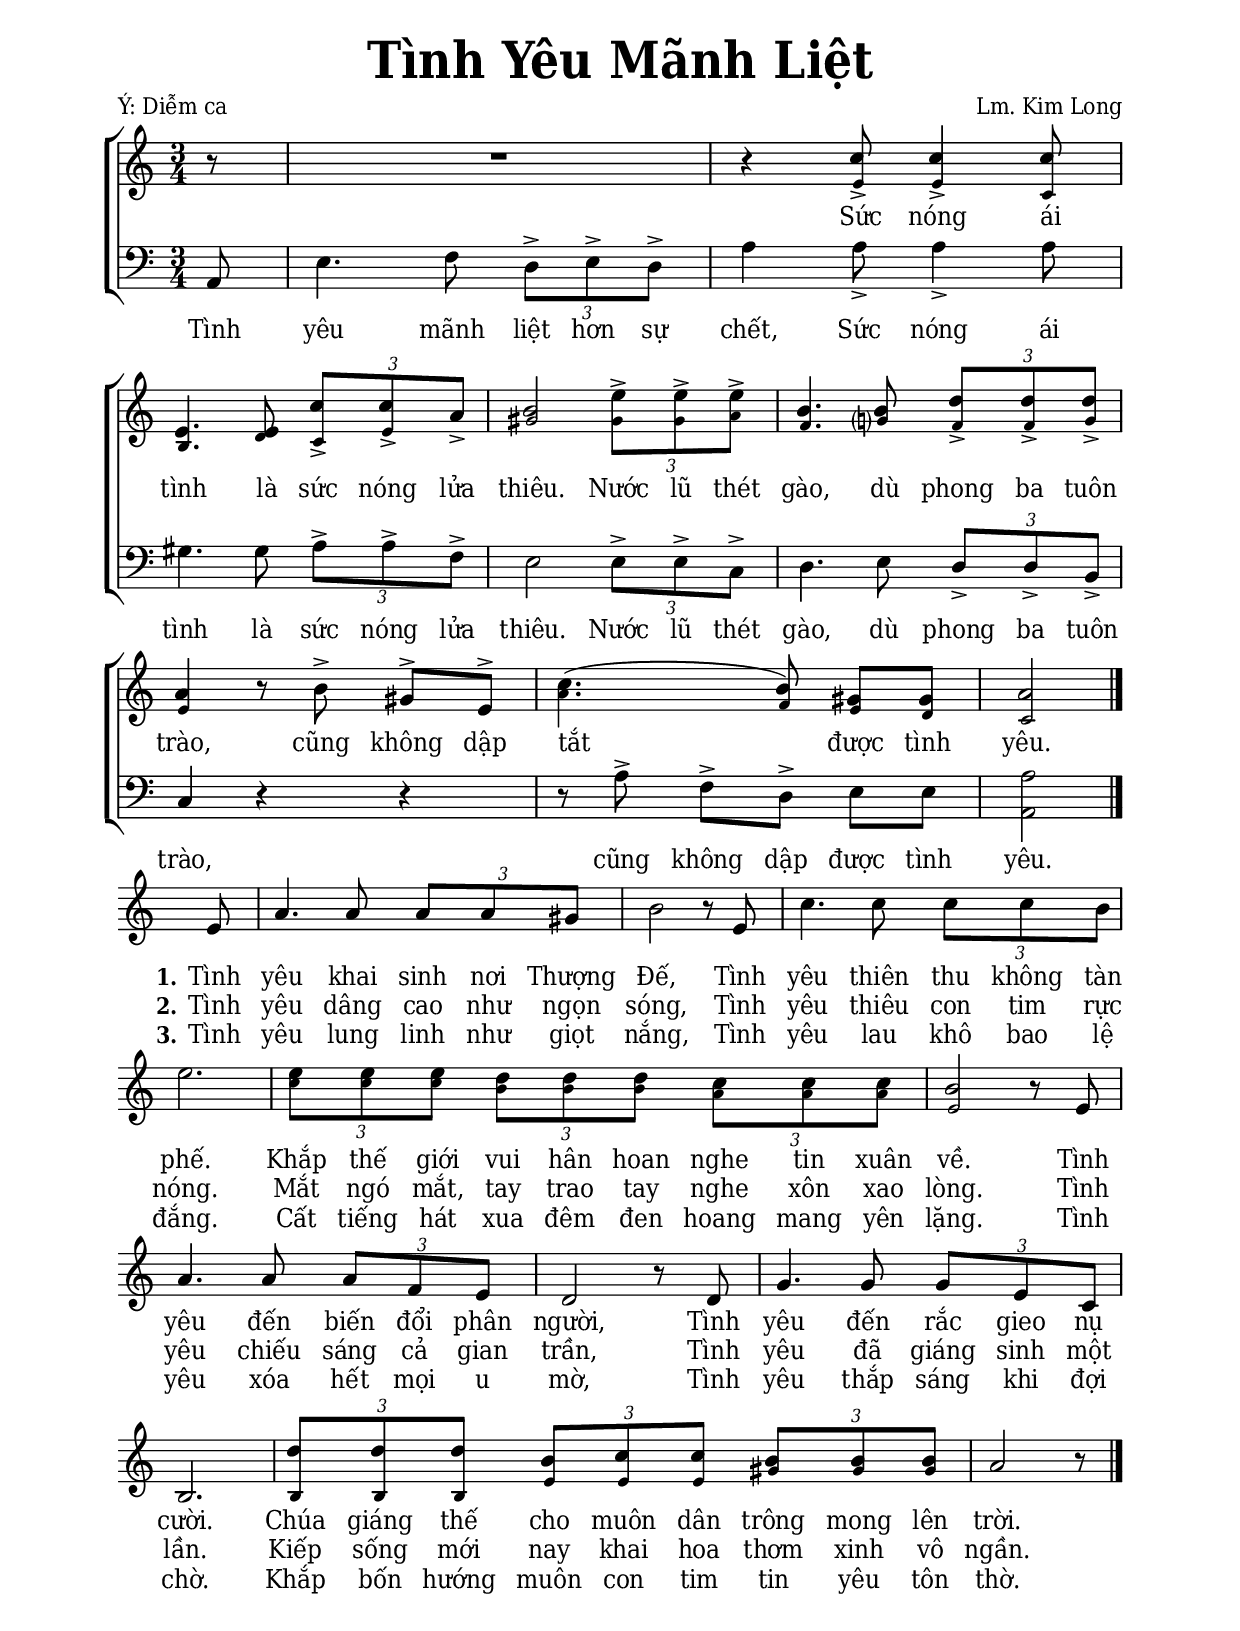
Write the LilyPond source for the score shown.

% Cài đặt chung
\version "2.22.1"
\include "english.ly"

\header {
  title = \markup { \fontsize #3 "Tình Yêu Mãnh Liệt" }
  poet = "Ý: Diễm ca"
  composer = "Lm. Kim Long"
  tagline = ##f
}

% Nhạc
% Đổi kích thước nốt cho bè phụ
notBePhu =
#(define-music-function (font-size music) (number? ly:music?)
   (for-some-music
     (lambda (m)
       (if (music-is-of-type? m 'rhythmic-event)
           (begin
             (set! (ly:music-property m 'tweaks)
                   (cons `(font-size . ,font-size)
                         (ly:music-property m 'tweaks)))
             #t)
           #f))
     music)
   music)

nhacDiepKhucSop = \relative c'' {
  \partial 8 r8 |
  R2.
  r4 c8 _> c4 _> c8 |
  e,4. e8 \tuplet 3/2 { c'8 _> c _> a _> } |
  b2 \tuplet 3/2 { e8 ^> e ^> e ^> } |
  b4. b8 \tuplet 3/2 { d _> d _> d _> } |
  a4 r8 b ^> gs ^> e ^> |
  c'4. (b8) gs gs |
  a2 \bar "|."
}

nhacDiepKhucAlto = \relative c' {
  r8
  R2.
  r4 e8 e4 c8 |
  b4. d8 \tuplet 3/2 { c e a } |
  gs2 \tuplet 3/2 { gs8 gs a } |
  f4. g!?8 \tuplet 3/2 { f f g } |
  e4 r8 b' gs e |
  a4. (f8) e d |
  c2
}

nhacDiepKhucBas = \relative c {
  a8 |
  e'4. f8 \tuplet 3/2 { d ^> e ^> d ^> } |
  a'4 a8 _> a4 _> a8 |
  gs4. gs8 \tuplet 3/2 { a ^> a ^> f ^> } |
  e2 \tuplet 3/2 { e8 ^> e ^> c ^> } |
  d4. e8 \tuplet 3/2 { d8 _> d _> b _> } |
  c4 r r |
  r8 a' ^> f ^> d ^> e e |
  <a a,>2
}

nhacPhienKhuc = \relative c' {
  \partial 8 e8 |
  a4. a8 \tuplet 3/2 { a8 a gs } |
  b2 r8 e, |
  c'4. c8 \tuplet 3/2 { c8 c b } |
  e2. |
  <<
    {
      \tuplet 3/2 { e8 e e } \tuplet 3/2 { d d d }
      \tuplet 3/2 { c c c } |
      b2
    }
    \notBePhu -2 {
      \tuplet 3/2 { c8 c c } \tuplet 3/2 { b b b }
      \tuplet 3/2 { a a a } |
      e2
    }
  >>
  r8 e |
  a4. a8 \tuplet 3/2 { a f e } |
  d2 r8 d |
  g4. g8 \tuplet 3/2 { g e c } |
  b2. |
  <<
    {
      \tuplet 3/2 { d'8 d d } \tuplet 3/2 { b c c }
      \tuplet 3/2 { b b b }
    }
    \notBePhu -2 {
      \tuplet 3/2 { b,8 b b } \tuplet 3/2 { e e e }
      \tuplet 3/2 { gs gs gs }
    }
  >>
  a2 r8 \bar "|."
}

% Lời
loiDiepKhucSop = \lyricmode {
  Sức nóng ái tình là sức nóng lửa thiêu.
  Nước lũ thét gào, dù phong ba tuôn trào,
  cũng không dập tắt được tình yêu.
}

loiDiepKhucBas = \lyricmode {
  Tình yêu mãnh liệt hơn sự chết,
  Sức nóng ái tình là sức nóng lửa thiêu.
  Nước lũ thét gào, dù phong ba tuôn trào,
  cũng không dập được tình yêu.
}

loiPhienKhucMot = \lyricmode {
  \set stanza = #"1."
  Tình yêu khai sinh nơi Thượng Đế,
  Tình yêu thiên thu không tàn phế.
  Khắp thế giới vui hân hoan nghe tin xuân về.
  Tình yêu đến biến đổi phân người,
  Tình yêu đến rắc gieo nụ cười.
  Chúa giáng thế cho muôn dân trông mong lên trời.
}

loiPhienKhucHai = \lyricmode {
  \set stanza = #"2."
  Tình yêu dâng cao như ngọn sóng,
  Tình yêu thiêu con tim rực nóng.
  Mắt ngó mắt, tay trao tay nghe xôn xao lòng.
  Tình yêu chiếu sáng cả gian trần,
  Tình yêu đã giáng sinh một lần.
  Kiếp sống mới nay khai hoa thơm xinh vô ngần.
}

loiPhienKhucBa = \lyricmode {
  \set stanza = #"3."
  Tình yêu lung linh như giọt nắng,
  Tình yêu lau khô bao lệ đắng.
  Cất tiếng hát xua đêm đen hoang mang yên lặng.
  Tình yêu xóa hết mọi u mờ,
  Tình yêu thắp sáng khi đợi chờ.
  Khắp bốn hướng muôn con tim tin yêu tôn thờ.
}

% Dàn trang
\paper {
  #(set-paper-size "a4")
  top-margin = 15\mm
  bottom-margin = 15\mm
  left-margin = 20\mm
  right-margin = 20\mm
  indent = #0
  #(define fonts
    (make-pango-font-tree
      "Deja Vu Serif Condensed"
      "Deja Vu Serif Condensed"
      "Deja Vu Serif Condensed"
      (/ 20 20)))
  print-page-number = #f
  page-count = #1
  %systems-per-page = 5
}

TongNhip = {
  \key c \major \time 3/4
  \set Timing.beamExceptions = #'()
  \set Timing.baseMoment = #(ly:make-moment 1/4)
}

% Đổi kích thước nốt cho bè phụ
notBePhu =
#(define-music-function (font-size music) (number? ly:music?)
   (for-some-music
     (lambda (m)
       (if (music-is-of-type? m 'rhythmic-event)
           (begin
             (set! (ly:music-property m 'tweaks)
                   (cons `(font-size . ,font-size)
                         (ly:music-property m 'tweaks)))
             #t)
           #f))
     music)
   music)
\score {
  \new ChoirStaff <<
    \new Staff \with {
        \consists "Merge_rests_engraver"
        printPartCombineTexts = ##f
      }
      <<
      \new Voice \TongNhip \partCombine 
        \nhacDiepKhucSop
        \notBePhu -2 { \nhacDiepKhucAlto }
      \new NullVoice = beSop \nhacDiepKhucSop
      \new Lyrics \lyricsto beSop \loiDiepKhucSop
      >>
    \new Staff <<
        \clef "bass"
        \new Voice = beBas {
          \TongNhip \nhacDiepKhucBas
        }
      \new Lyrics \lyricsto beBas \loiDiepKhucBas
    >>
  >>
  \layout {
    \override Lyrics.LyricSpace.minimum-distance = #2.0
    \override Score.BarNumber.break-visibility = ##(#f #f #f)
    \override Score.SpacingSpanner.uniform-stretching = ##t
  }
}

\score {
  \new ChoirStaff <<
    \new Staff
      <<
      \new Voice = beSop {
        \TongNhip \nhacPhienKhuc
      }
    >>
    \new Lyrics \lyricsto beSop \loiPhienKhucMot
    \new Lyrics \lyricsto beSop \loiPhienKhucHai
    \new Lyrics \lyricsto beSop \loiPhienKhucBa
  >>
  \layout {
    \override Staff.TimeSignature.transparent = ##t
    \override Lyrics.LyricSpace.minimum-distance = #2.0
    \override LyricHyphen.minimum-distance = #2.0
    \override Score.BarNumber.break-visibility = ##(#f #f #f)
    \override Score.SpacingSpanner.uniform-stretching = ##t
  } 
}
